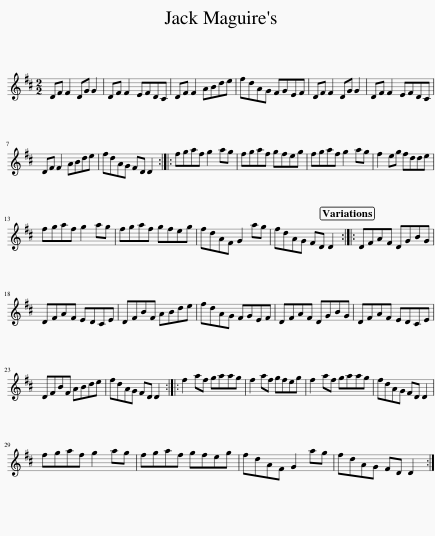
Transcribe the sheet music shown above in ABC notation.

X:1
L:1/8
M:2/2
I:linebreak $
K:D
V:1 treble
V:1
 DF F2 DG G2 | DF F2 EFDC | DF F2 ABde | fdAG FGEF | DF F2 DG G2 | %5
 DF F2 EFDC |$ DF F2 ABde | fdAG FD D2 :: fgaf g2 ag | fgaf gfeg | %10
 fgaf g2 ag | f2 eg fdde |$ fgaf g2 ag | fgaf gfeg | fdAF G2 ag | %15
 fdAG FD D2 :: DFAF DGBG |$ DFAF EDCE | DFBF ABde | fdAG FGEF | %20
 DFAF DGBG | DFAF EDCE |$ DFBF ABde | fdAG FD D2 :: f2 af gaag | %25
 f2 af gfeg | f2 af gaag | fdAG FD D2 |$ fgaf g2 ag | fgaf gfeg | %30
 fdAF G2 ag | fdAG FD D2 :| %32
